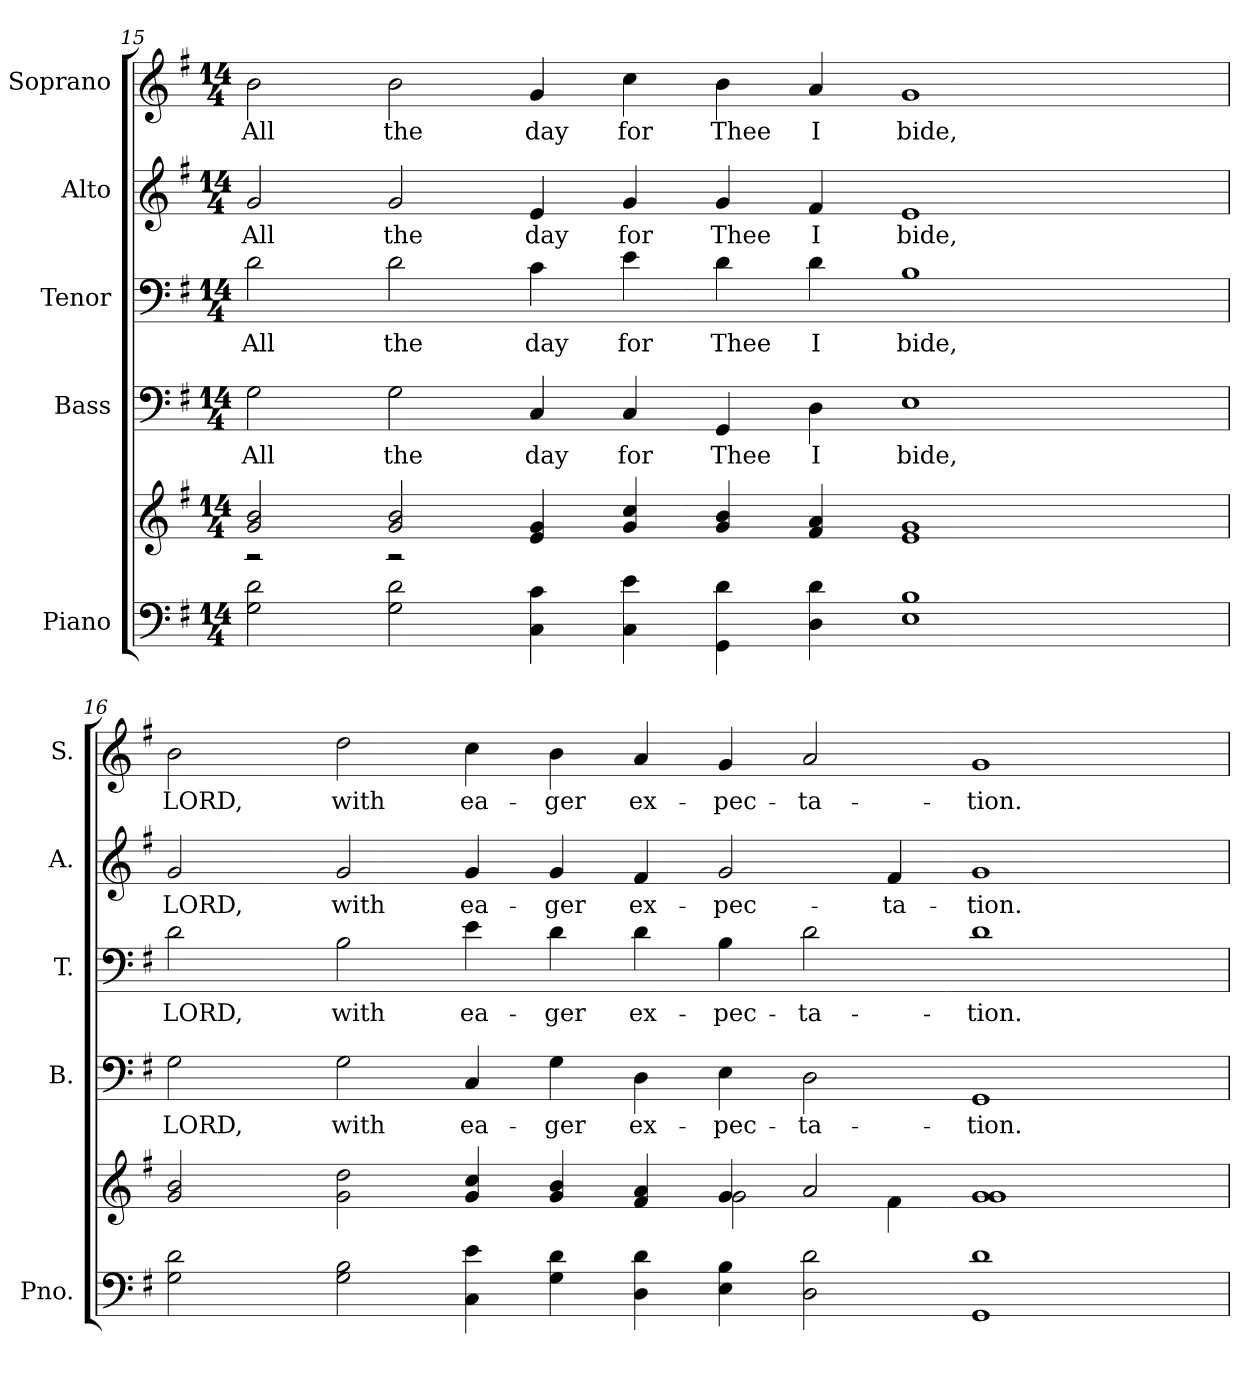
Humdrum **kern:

**kern	**kern	**kern	**text	**kern	**text	**kern	**text	**kern	**text
*part5	*part5	*part4	*part4	*part3	*part3	*part2	*part2	*part1	*part1
*staff6	*staff5	*staff4	*staff4	*staff3	*staff3	*staff2	*staff2	*staff1	*staff1
*I"Piano	*	*I"Bass	*	*I"Tenor	*	*I"Alto	*	*I"Soprano	*
*I'Pno.	*	*I'B.	*	*I'T.	*	*I'A.	*	*I'S.	*
!!LO:PB:g=z
*clefF4	*clefG2	*clefF4	*	*clefF4	*	*clefG2	*	*clefG2	*
*k[f#]	*k[f#]	*k[f#]	*	*k[f#]	*	*k[f#]	*	*k[f#]	*
*G:	*G:	*G:	*	*G:	*	*G:	*	*G:	*
*M14/4	*M14/4	*M14/4	*	*M14/4	*	*M14/4	*	*M14/4	*
=15	=15	=15	=15	=15	=15	=15	=15	=15	=15
*	*^	*	*	*	*	*	*	*	*
!	!	!	!	!LO:LY:b:color=#000000	!	!	!	!	!	!
!	!	!	!	!	!	!LO:LY:b:color=#000000	!	!	!	!
!	!	!	!	!	!	!	!	!LO:LY:b:color=#000000	!	!
!	!	!	!	!	!	!	!	!	!	!LO:LY:b:color=#000000
2Gi\ 2di	2gi/ 2bi	2r	2Gi\	All	2di\	All	2gi/	All	2bi\	All
!	!	!	!	!LO:LY:b:color=#000000	!	!	!	!	!	!
!	!	!	!	!	!	!LO:LY:b:color=#000000	!	!	!	!
!	!	!	!	!	!	!	!	!LO:LY:b:color=#000000	!	!
!	!	!	!	!	!	!	!	!	!	!LO:LY:b:color=#000000
2Gi\ 2di	2gi/ 2bi	2r	2Gi\	the	2di\	the	2gi/	the	2bi\	the
!	!	!	!	!LO:LY:b:color=#000000	!	!	!	!	!	!
!	!	!	!	!	!	!LO:LY:b:color=#000000	!	!	!	!
!	!	!	!	!	!	!	!	!LO:LY:b:color=#000000	!	!
!	!	!	!	!	!	!	!	!	!	!LO:LY:b:color=#000000
4Ci\ 4ci	4ei/ 4gi	1ryy	4Ci/	day	4ci\	day	4ei/	day	4gi/	day
!	!	!	!	!LO:LY:b:color=#000000	!	!	!	!	!	!
!	!	!	!	!	!	!LO:LY:b:color=#000000	!	!	!	!
!	!	!	!	!	!	!	!	!LO:LY:b:color=#000000	!	!
!	!	!	!	!	!	!	!	!	!	!LO:LY:b:color=#000000
4Ci\ 4ei	4gi/ 4cci	.	4Ci/	for	4ei\	for	4gi/	for	4cci\	for
!	!	!	!	!LO:LY:b:color=#000000	!	!	!	!	!	!
!	!	!	!	!	!	!LO:LY:b:color=#000000	!	!	!	!
!	!	!	!	!	!	!	!	!LO:LY:b:color=#000000	!	!
!	!	!	!	!	!	!	!	!	!	!LO:LY:b:color=#000000
4GGi\ 4di	4gi/ 4bi	.	4GGi/	Thee	4di\	Thee	4gi/	Thee	4bi\	Thee
!	!	!	!	!LO:LY:b:color=#000000	!	!	!	!	!	!
!	!	!	!	!	!	!LO:LY:b:color=#000000	!	!	!	!
!	!	!	!	!	!	!	!	!LO:LY:b:color=#000000	!	!
!	!	!	!	!	!	!	!	!	!	!LO:LY:b:color=#000000
4Di\ 4di	4f#i/ 4ai	.	4Di\	I	4di\	I	4f#i/	I	4ai/	I
!	!	!	!	!LO:LY:b:color=#000000	!	!	!	!	!	!
!	!	!	!	!	!	!LO:LY:b:color=#000000	!	!	!	!
!	!	!	!	!	!	!	!	!LO:LY:b:color=#000000	!	!
!	!	!	!	!	!	!	!	!	!	!LO:LY:b:color=#000000
1Ei 1Bi	1ei 1gi	2ryy	1Ei	bide,	1Bi	bide,	1ei	bide,	1gi	bide,
.	.	4ryy	.	.	.	.	.	.	.	.
.	.	4ryy	.	.	.	.	.	.	.	.
=16	=16	=16	=16	=16	=16	=16	=16	=16	=16	=16
!	!	!	!	!LO:LY:b:color=#000000	!	!	!	!	!	!
!	!	!	!	!	!	!LO:LY:b:color=#000000	!	!	!	!
!	!	!	!	!	!	!	!	!LO:LY:b:color=#000000	!	!
!	!	!	!	!	!	!	!	!	!	!LO:LY:b:color=#000000
2Gi\ 2di	2gi/ 2bi	4ryy	2Gi\	LORD,	2di\	LORD,	2gi/	LORD,	2bi\	LORD,
.	.	4ryy	.	.	.	.	.	.	.	.
!	!	!	!	!LO:LY:b:color=#000000	!	!	!	!	!	!
!	!	!	!	!	!	!LO:LY:b:color=#000000	!	!	!	!
!	!	!	!	!	!	!	!	!LO:LY:b:color=#000000	!	!
!	!	!	!	!	!	!	!	!	!	!LO:LY:b:color=#000000
2Gi\ 2Bi	2gi\ 2ddi	2ryy	2Gi\	with	2Bi\	with	2gi/	with	2ddi\	with
!	!	!	!	!LO:LY:b:color=#000000	!	!	!	!	!	!
!	!	!	!	!	!	!LO:LY:b:color=#000000	!	!	!	!
!	!	!	!	!	!	!	!	!LO:LY:b:color=#000000	!	!
!	!	!	!	!	!	!	!	!	!	!LO:LY:b:color=#000000
4Ci\ 4ei	4gi/ 4cci	2ryy	4Ci/	ea-	4ei\	ea-	4gi/	ea-	4cci\	ea-
!	!	!	!	!LO:LY:b:color=#000000	!	!	!	!	!	!
!	!	!	!	!	!	!LO:LY:b:color=#000000	!	!	!	!
!	!	!	!	!	!	!	!	!LO:LY:b:color=#000000	!	!
!	!	!	!	!	!	!	!	!	!	!LO:LY:b:color=#000000
4Gi\ 4di	4gi/ 4bi	.	4Gi\	-ger	4di\	-ger	4gi/	-ger	4bi\	-ger
!	!	!	!	!LO:LY:b:color=#000000	!	!	!	!	!	!
!	!	!	!	!	!	!LO:LY:b:color=#000000	!	!	!	!
!	!	!	!	!	!	!	!	!LO:LY:b:color=#000000	!	!
!	!	!	!	!	!	!	!	!	!	!LO:LY:b:color=#000000
4Di\ 4di	4f#i/ 4ai	4ryy	4Di\	ex-	4di\	ex-	4f#i/	ex-	4ai/	ex-
!	!	!	!	!LO:LY:b:color=#000000	!	!	!	!	!	!
!	!	!	!	!	!	!LO:LY:b:color=#000000	!	!	!	!
!	!	!	!	!	!	!	!	!LO:LY:b:color=#000000	!	!
!	!	!	!	!	!	!	!	!	!	!LO:LY:b:color=#000000
4Ei\ 4Bi	4gi/	2gi\	4Ei\	-pec-	4Bi\	-pec-	2gi/	-pec-	4gi/	-pec-
!	!	!	!	!LO:LY:b:color=#000000	!	!	!	!	!	!
!	!	!	!	!	!	!LO:LY:b:color=#000000	!	!	!	!
!	!	!	!	!	!	!	!	!	!	!LO:LY:b:color=#000000
2Di\ 2di	2ai/	.	2Di\	-ta-	2di\	-ta-	.	.	2ai/	-ta-
!	!	!	!	!	!	!	!	!LO:LY:b:color=#000000	!	!
.	.	4f#i\	.	.	.	.	4f#i/	-ta-	.	.
!	!	!	!	!LO:LY:b:color=#000000	!	!	!	!	!	!
!	!	!	!	!	!	!LO:LY:b:color=#000000	!	!	!	!
!	!	!	!	!	!	!	!	!LO:LY:b:color=#000000	!	!
!	!	!	!	!	!	!	!	!	!	!LO:LY:b:color=#000000
1GGi 1di	1gi 1gi	2ryy	1GGi	-tion.	1di	-tion.	1gi	-tion.	1gi	-tion.
.	.	2ryy	.	.	.	.	.	.	.	.
*	*v	*v	*	*	*	*	*	*	*	*
=	=	=	=	=	=	=	=	=	=
*-	*-	*-	*-	*-	*-	*-	*-	*-	*-
